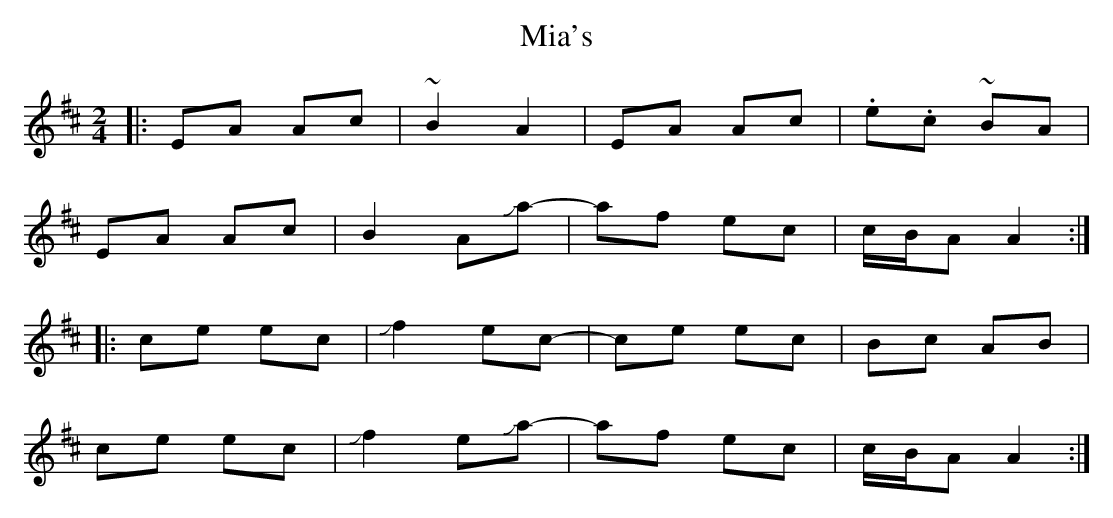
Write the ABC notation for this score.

X:1
T: Mia's
M: 2/4
L: 1/8
K: Edor
|: EA Ac | ~B2 A2 | EA Ac | .e.c ~BA |
EA Ac | B2 A!slide!a- | af ec | c/B/A A2 :|
|: ce ec | !slide!f2 ec- | ce ec | Bc AB |
ce ec | !slide!f2 e!slide!a- | af ec | c/B/A A2 :|
